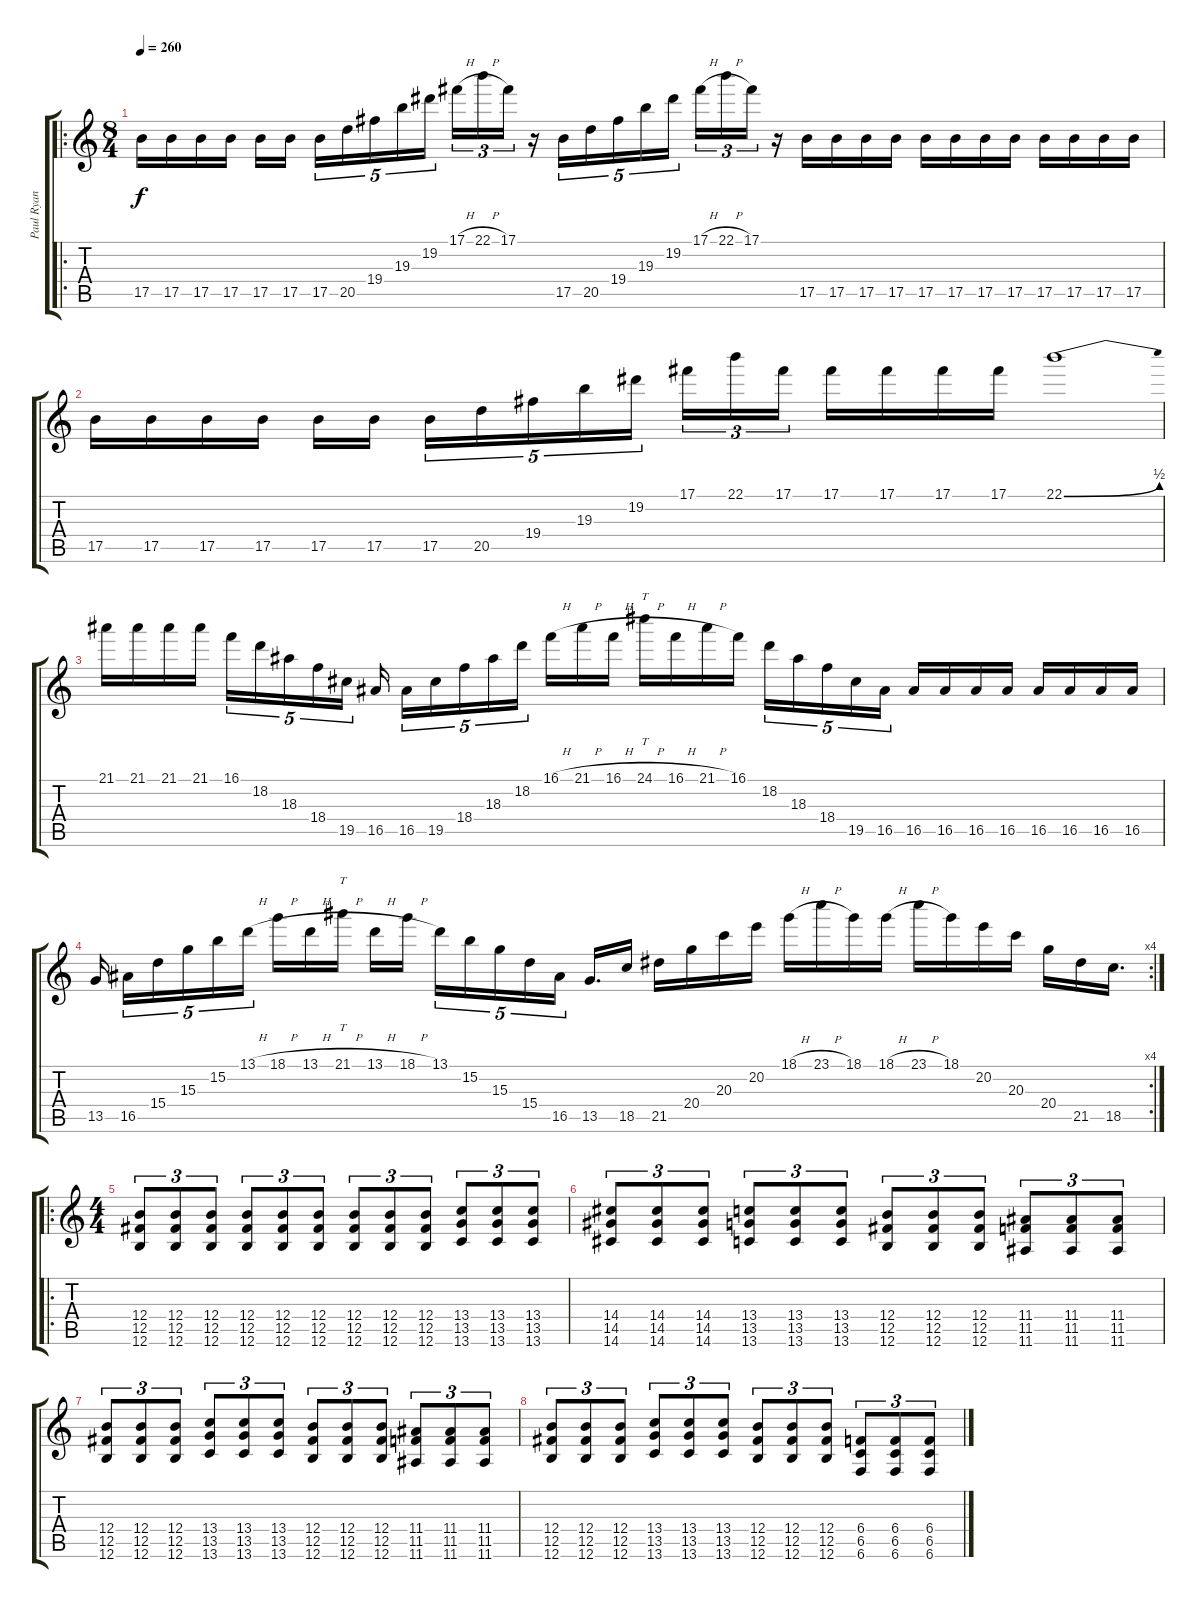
\track ("Paul Ryan" "Paul Ryan") {instrument distortionguitar}
\staff {score tabs}
\tuning (Db4 Ab3 E3 B2 Gb2 B1) {hide}
\ro
\ts (8 4)
\tempo 260
\clef g2
\ks c
17.5.16{dy f} 17.5.16 17.5.16 17.5.16 17.5.16 17.5.16{beam splitsecondary} 17.5.16{tu (5 4)} 20.5.16{tu (5 4)} 19.4.16{tu (5 4)} 19.3.16{tu (5 4)} 19.2.16{tu (5 4) beam splitsecondary} 17.1{h}.16{tu (3 2)} 22.1{h}.16{tu (3 2)} 17.1.16{tu (3 2)} r.16 17.5.16{tu (5 4)} 20.5.16{tu (5 4)} 19.4.16{tu (5 4)} 19.3.16{tu (5 4)} 19.2.16{tu (5 4) beam splitsecondary} 17.1{h}.16{tu (3 2)} 22.1{h}.16{tu (3 2)} 17.1.16{tu (3 2)} r.16 17.5.16 17.5.16 17.5.16 17.5.16 17.5.16 17.5.16 17.5.16 17.5.16 17.5.16 17.5.16 17.5.16 17.5.16 |
17.5.16 17.5.16 17.5.16 17.5.16 17.5.16 17.5.16{beam splitsecondary} 17.5.16{tu (5 4)} 20.5.16{tu (5 4)} 19.4.16{tu (5 4)} 19.3.16{tu (5 4)} 19.2.16{tu (5 4) beam splitsecondary} 17.1.16{tu (3 2)} 22.1.16{tu (3 2)} 17.1.16{tu (3 2)} 17.1.16 17.1.16 17.1.16 17.1.16 22.1{be (bend 0 0 60 2)}.1 |
21.1.16 21.1.16 21.1.16 21.1.16 16.1.16{tu (5 4)} 18.2.16{tu (5 4)} 18.3.16{tu (5 4)} 18.4.16{tu (5 4)} 19.5.16{tu (5 4)} 16.5.16{beam splitsecondary} 16.5.16{tu (5 4)} 19.5.16{tu (5 4)} 18.4.16{tu (5 4)} 18.3.16{tu (5 4)} 18.2.16{tu (5 4) beam splitsecondary} 16.1{h}.16 21.1{h}.16 16.1{h}.16 24.1{h}.16{tt} 16.1{h}.16 21.1{h}.16 16.1.16 18.2.16{tu (5 4)} 18.3.16{tu (5 4)} 18.4.16{tu (5 4)} 19.5.16{tu (5 4)} 16.5.16{tu (5 4)} 16.5.16 16.5.16 16.5.16 16.5.16 16.5.16 16.5.16 16.5.16 16.5.16 |
\rc 4
13.5.16{beam splitsecondary} 16.5.16{tu (5 4)} 15.4.16{tu (5 4)} 15.3.16{tu (5 4)} 15.2.16{tu (5 4)} 13.1{h}.16{tu (5 4) beam splitsecondary} 18.1{h}.16 13.1{h}.16 21.1{h}.16{tt} 13.1{h}.16 18.1{h}.16{beam splitsecondary} 13.1.16{tu (5 4)} 15.2.16{tu (5 4)} 15.3.16{tu (5 4)} 15.4.16{tu (5 4)} 16.5.16{tu (5 4) beam splitsecondary} 13.5.16{d} 18.5.16 21.5.16 20.4.16 20.3.16 20.2.16 18.1{h}.16 23.1{h}.16 18.1.16 18.1{h}.16 23.1{h}.16 18.1.16 20.2.16 20.3.16 20.4.16 21.5.16 18.5.16{d} |
\ro
\ts (4 4)
(12.4 12.5 12.6).8{tu (3 2)} (12.4 12.5 12.6).8{tu (3 2)} (12.4 12.5 12.6).8{tu (3 2)} (12.4 12.5 12.6).8{tu (3 2)} (12.4 12.5 12.6).8{tu (3 2)} (12.4 12.5 12.6).8{tu (3 2)} (12.4 12.5 12.6).8{tu (3 2)} (12.4 12.5 12.6).8{tu (3 2)} (12.4 12.5 12.6).8{tu (3 2)} (13.4 13.5 13.6).8{tu (3 2)} (13.4 13.5 13.6).8{tu (3 2)} (13.4 13.5 13.6).8{tu (3 2)} |
(14.4 14.5 14.6).8{tu (3 2)} (14.4 14.5 14.6).8{tu (3 2)} (14.4 14.5 14.6).8{tu (3 2)} (13.4 13.5 13.6).8{tu (3 2)} (13.4 13.5 13.6).8{tu (3 2)} (13.4 13.5 13.6).8{tu (3 2)} (12.4 12.5 12.6).8{tu (3 2)} (12.4 12.5 12.6).8{tu (3 2)} (12.4 12.5 12.6).8{tu (3 2)} (11.4 11.5 11.6).8{tu (3 2)} (11.4 11.5 11.6).8{tu (3 2)} (11.4 11.5 11.6).8{tu (3 2)} |
(12.4 12.5 12.6).8{tu (3 2)} (12.4 12.5 12.6).8{tu (3 2)} (12.4 12.5 12.6).8{tu (3 2)} (13.4 13.5 13.6).8{tu (3 2)} (13.4 13.5 13.6).8{tu (3 2)} (13.4 13.5 13.6).8{tu (3 2)} (12.4 12.5 12.6).8{tu (3 2)} (12.4 12.5 12.6).8{tu (3 2)} (12.4 12.5 12.6).8{tu (3 2)} (11.4 11.5 11.6).8{tu (3 2)} (11.4 11.5 11.6).8{tu (3 2)} (11.4 11.5 11.6).8{tu (3 2)} |
(12.4 12.5 12.6).8{tu (3 2)} (12.4 12.5 12.6).8{tu (3 2)} (12.4 12.5 12.6).8{tu (3 2)} (13.4 13.5 13.6).8{tu (3 2)} (13.4 13.5 13.6).8{tu (3 2)} (13.4 13.5 13.6).8{tu (3 2)} (12.4 12.5 12.6).8{tu (3 2)} (12.4 12.5 12.6).8{tu (3 2)} (12.4 12.5 12.6).8{tu (3 2)} (6.4 6.5 6.6).8{tu (3 2)} (6.4 6.5 6.6).8{tu (3 2)} (6.4 6.5 6.6).8{tu (3 2)}
